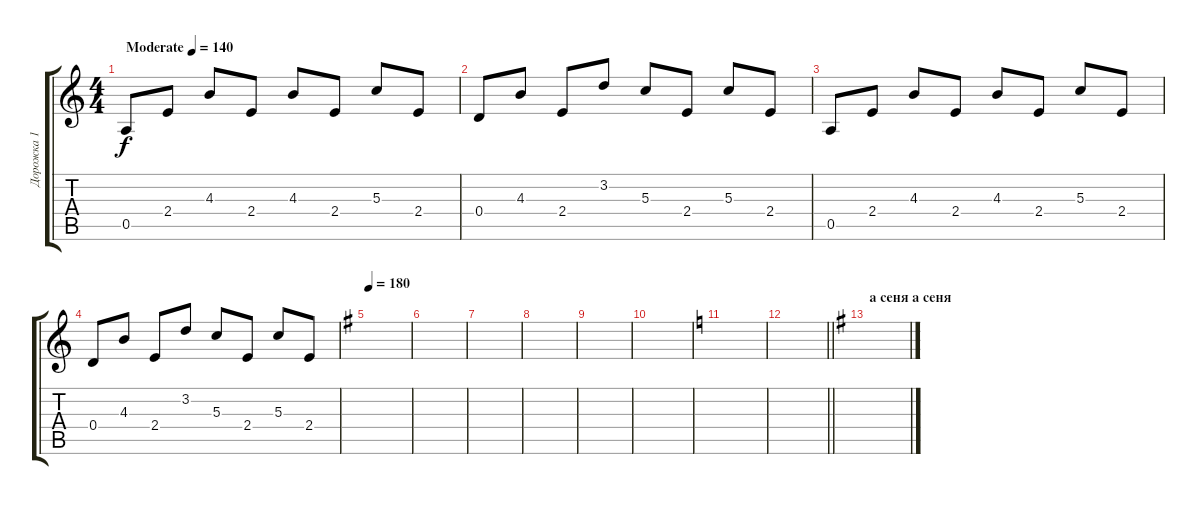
\track ("Дорожка 1" "Дорожка 1") {instrument distortionguitar}
\staff {score tabs}
\tuning (E4 B3 G3 D3 A2 E2) {hide}
\ts (4 4)
\tempo (140 "Moderate")
\tempo 120
\tempo (140 "Moderate")
\clef g2
\ks c
0.5.8{dy f instrument distortionguitar} 2.4.8 4.3.8 2.4.8 4.3.8 2.4.8 5.3.8 2.4.8 |
0.4.8 4.3.8 2.4.8 3.2.8 5.3.8 2.4.8 5.3.8 2.4.8 |
0.5.8 2.4.8 4.3.8 2.4.8 4.3.8 2.4.8 5.3.8 2.4.8 |
0.4.8 4.3.8 2.4.8 3.2.8 5.3.8 2.4.8 5.3.8 2.4.8 |
\tempo 180
\ks g
|
|
|
|
|
|
\ks c
|
\barLineRight lightlight
|
\section ("" "а сеня а сеня")
\ks g
